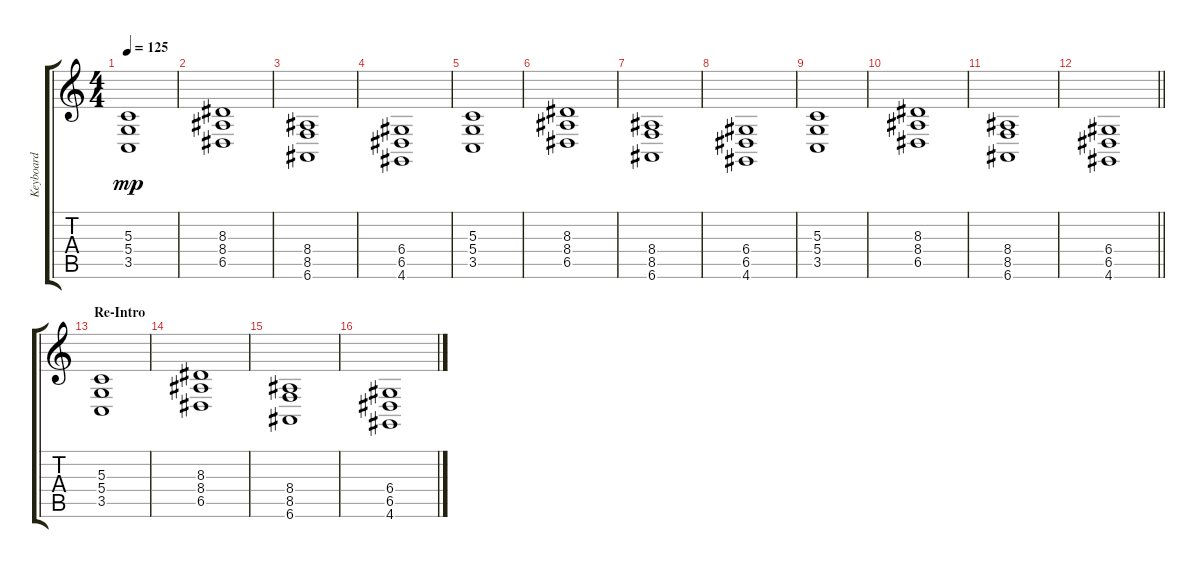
\track ("Keyboard" "Keyboard") {instrument lead2sawtooth}
\staff {score tabs}
\tuning (E4 B3 G3 D3 A2 E2) {hide}
\ts (4 4)
\tempo 125
\clef g2
\ks c
(5.3 5.4 3.5).1{dy mp} |
(8.3 8.4 6.5).1 |
(8.4 8.5 6.6).1 |
(6.4 6.5 4.6).1 |
(5.3 5.4 3.5).1 |
(8.3 8.4 6.5).1 |
(8.4 8.5 6.6).1 |
(6.4 6.5 4.6).1 |
(5.3 5.4 3.5).1 |
(8.3 8.4 6.5).1 |
(8.4 8.5 6.6).1 |
\barLineRight lightlight
(6.4 6.5 4.6).1 |
\section ("" "Re-Intro")
(5.3 5.4 3.5).1 |
(8.3 8.4 6.5).1 |
(8.4 8.5 6.6).1 |
(6.4 6.5 4.6).1
